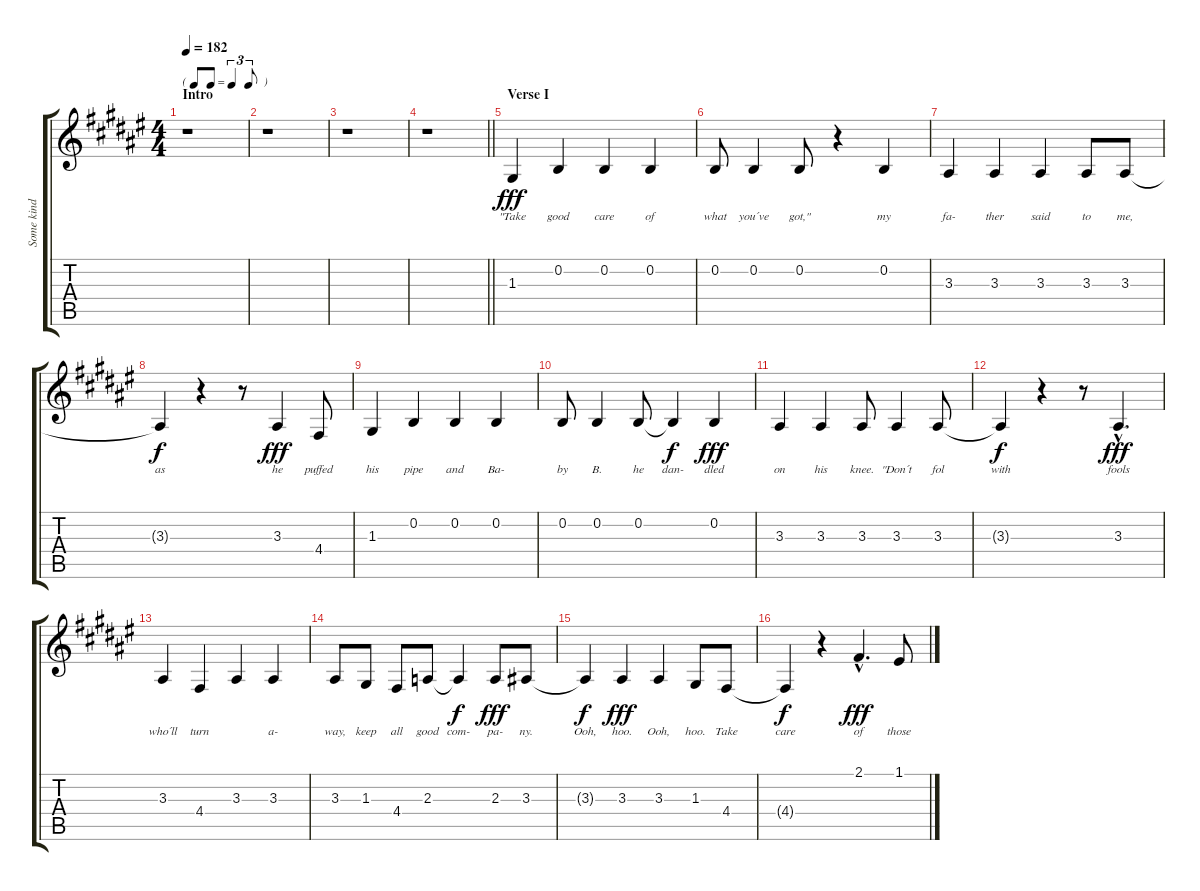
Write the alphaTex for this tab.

\track ("Some kind of vocal interpretations" "Some kind ") {instrument lead6voice}
\staff {score tabs}
\tuning (E4 B3 G3 D3 A2 E2) {hide}
\ts (4 4)
\tf triplet8th
\section ("" "Intro")
\tempo 182
\clef g2
\ks f#
r.1{dy fff instrument lead6voice} |
r.1 |
r.1 |
\barLineRight lightlight
r.1 |
\section ("" "Verse I")
1.3.4{lyrics (0 "\"Take") lyrics (1 "") lyrics (2 "") lyrics (3 "") lyrics (4 "")} 0.2.4{lyrics (0 "good") lyrics (1 "") lyrics (2 "") lyrics (3 "") lyrics (4 "")} 0.2.4{lyrics (0 "care") lyrics (1 "") lyrics (2 "") lyrics (3 "") lyrics (4 "")} 0.2.4{lyrics (0 "of") lyrics (1 "") lyrics (2 "") lyrics (3 "") lyrics (4 "")} |
0.2.8{lyrics (0 "what") lyrics (1 "") lyrics (2 "") lyrics (3 "") lyrics (4 "")} 0.2.4{lyrics (0 "you´ve") lyrics (1 "") lyrics (2 "") lyrics (3 "") lyrics (4 "")} 0.2.8{lyrics (0 "got,\"") lyrics (1 "") lyrics (2 "") lyrics (3 "") lyrics (4 "")} r.4 0.2.4{lyrics (0 "my") lyrics (1 "") lyrics (2 "") lyrics (3 "") lyrics (4 "")} |
3.3.4{lyrics (0 "fa-") lyrics (1 "") lyrics (2 "") lyrics (3 "") lyrics (4 "")} 3.3.4{lyrics (0 "ther") lyrics (1 "") lyrics (2 "") lyrics (3 "") lyrics (4 "")} 3.3.4{lyrics (0 "said") lyrics (1 "") lyrics (2 "") lyrics (3 "") lyrics (4 "")} 3.3.8{lyrics (0 "to") lyrics (1 "") lyrics (2 "") lyrics (3 "") lyrics (4 "")} 3.3.8{lyrics (0 "me,") lyrics (1 "") lyrics (2 "") lyrics (3 "") lyrics (4 "")} |
3.3{t}.4{lyrics (0 "as") lyrics (1 "") lyrics (2 "") lyrics (3 "") lyrics (4 "") dy f} r.4 r.8 3.3.4{lyrics (0 "he") lyrics (1 "") lyrics (2 "") lyrics (3 "") lyrics (4 "") dy fff} 4.4.8{lyrics (0 "puffed") lyrics (1 "") lyrics (2 "") lyrics (3 "") lyrics (4 "")} |
1.3.4{lyrics (0 "his") lyrics (1 "") lyrics (2 "") lyrics (3 "") lyrics (4 "")} 0.2.4{lyrics (0 "pipe") lyrics (1 "") lyrics (2 "") lyrics (3 "") lyrics (4 "")} 0.2.4{lyrics (0 "and") lyrics (1 "") lyrics (2 "") lyrics (3 "") lyrics (4 "")} 0.2.4{lyrics (0 "Ba-") lyrics (1 "") lyrics (2 "") lyrics (3 "") lyrics (4 "")} |
0.2.8{lyrics (0 "by") lyrics (1 "") lyrics (2 "") lyrics (3 "") lyrics (4 "")} 0.2.4{lyrics (0 "B.") lyrics (1 "") lyrics (2 "") lyrics (3 "") lyrics (4 "")} 0.2.8{lyrics (0 "he") lyrics (1 "") lyrics (2 "") lyrics (3 "") lyrics (4 "")} 0.2{t}.4{lyrics (0 "dan-") lyrics (1 "") lyrics (2 "") lyrics (3 "") lyrics (4 "") dy f} 0.2.4{lyrics (0 "dled") lyrics (1 "") lyrics (2 "") lyrics (3 "") lyrics (4 "") dy fff} |
3.3.4{lyrics (0 "on") lyrics (1 "") lyrics (2 "") lyrics (3 "") lyrics (4 "")} 3.3.4{lyrics (0 "his") lyrics (1 "") lyrics (2 "") lyrics (3 "") lyrics (4 "")} 3.3.8{lyrics (0 "knee.") lyrics (1 "") lyrics (2 "") lyrics (3 "") lyrics (4 "")} 3.3.4{lyrics (0 "\"Don´t") lyrics (1 "") lyrics (2 "") lyrics (3 "") lyrics (4 "")} 3.3.8{lyrics (0 "fol") lyrics (1 "") lyrics (2 "") lyrics (3 "") lyrics (4 "")} |
3.3{t}.4{lyrics (0 "with") lyrics (1 "") lyrics (2 "") lyrics (3 "") lyrics (4 "") dy f} r.4 r.8 3.3{hac}.4{d lyrics (0 "fools") lyrics (1 "") lyrics (2 "") lyrics (3 "") lyrics (4 "") dy fff} |
3.3.4{lyrics (0 "who´ll") lyrics (1 "") lyrics (2 "") lyrics (3 "") lyrics (4 "")} 4.4.4{lyrics (0 "turn") lyrics (1 "") lyrics (2 "") lyrics (3 "") lyrics (4 "")} 3.3.4{lyrics (0 "") lyrics (1 "") lyrics (2 "") lyrics (3 "") lyrics (4 "")} 3.3.4{lyrics (0 "a-") lyrics (1 "") lyrics (2 "") lyrics (3 "") lyrics (4 "")} |
3.3.8{lyrics (0 "way,") lyrics (1 "") lyrics (2 "") lyrics (3 "") lyrics (4 "")} 1.3.8{lyrics (0 "keep") lyrics (1 "") lyrics (2 "") lyrics (3 "") lyrics (4 "")} 4.4.8{lyrics (0 "all") lyrics (1 "") lyrics (2 "") lyrics (3 "") lyrics (4 "")} 2.3.8{lyrics (0 "good") lyrics (1 "") lyrics (2 "") lyrics (3 "") lyrics (4 "")} 2.3{t}.4{lyrics (0 "com-") lyrics (1 "") lyrics (2 "") lyrics (3 "") lyrics (4 "") dy f} 2.3.8{lyrics (0 "pa-") lyrics (1 "") lyrics (2 "") lyrics (3 "") lyrics (4 "") dy fff} 3.3.8{lyrics (0 "ny.") lyrics (1 "") lyrics (2 "") lyrics (3 "") lyrics (4 "")} |
3.3{t}.4{lyrics (0 "Ooh,") lyrics (1 "") lyrics (2 "") lyrics (3 "") lyrics (4 "") dy f} 3.3.4{lyrics (0 "hoo.") lyrics (1 "") lyrics (2 "") lyrics (3 "") lyrics (4 "") dy fff} 3.3.4{lyrics (0 "Ooh,") lyrics (1 "") lyrics (2 "") lyrics (3 "") lyrics (4 "")} 1.3.8{lyrics (0 "hoo.") lyrics (1 "") lyrics (2 "") lyrics (3 "") lyrics (4 "")} 4.4.8{lyrics (0 "Take") lyrics (1 "") lyrics (2 "") lyrics (3 "") lyrics (4 "")} |
4.4{t}.4{lyrics (0 "care") lyrics (1 "") lyrics (2 "") lyrics (3 "") lyrics (4 "") dy f} r.4 2.1{hac}.4{d lyrics (0 "of") lyrics (1 "") lyrics (2 "") lyrics (3 "") lyrics (4 "") dy fff} 1.1.8{lyrics (0 "those") lyrics (1 "") lyrics (2 "") lyrics (3 "") lyrics (4 "")}
